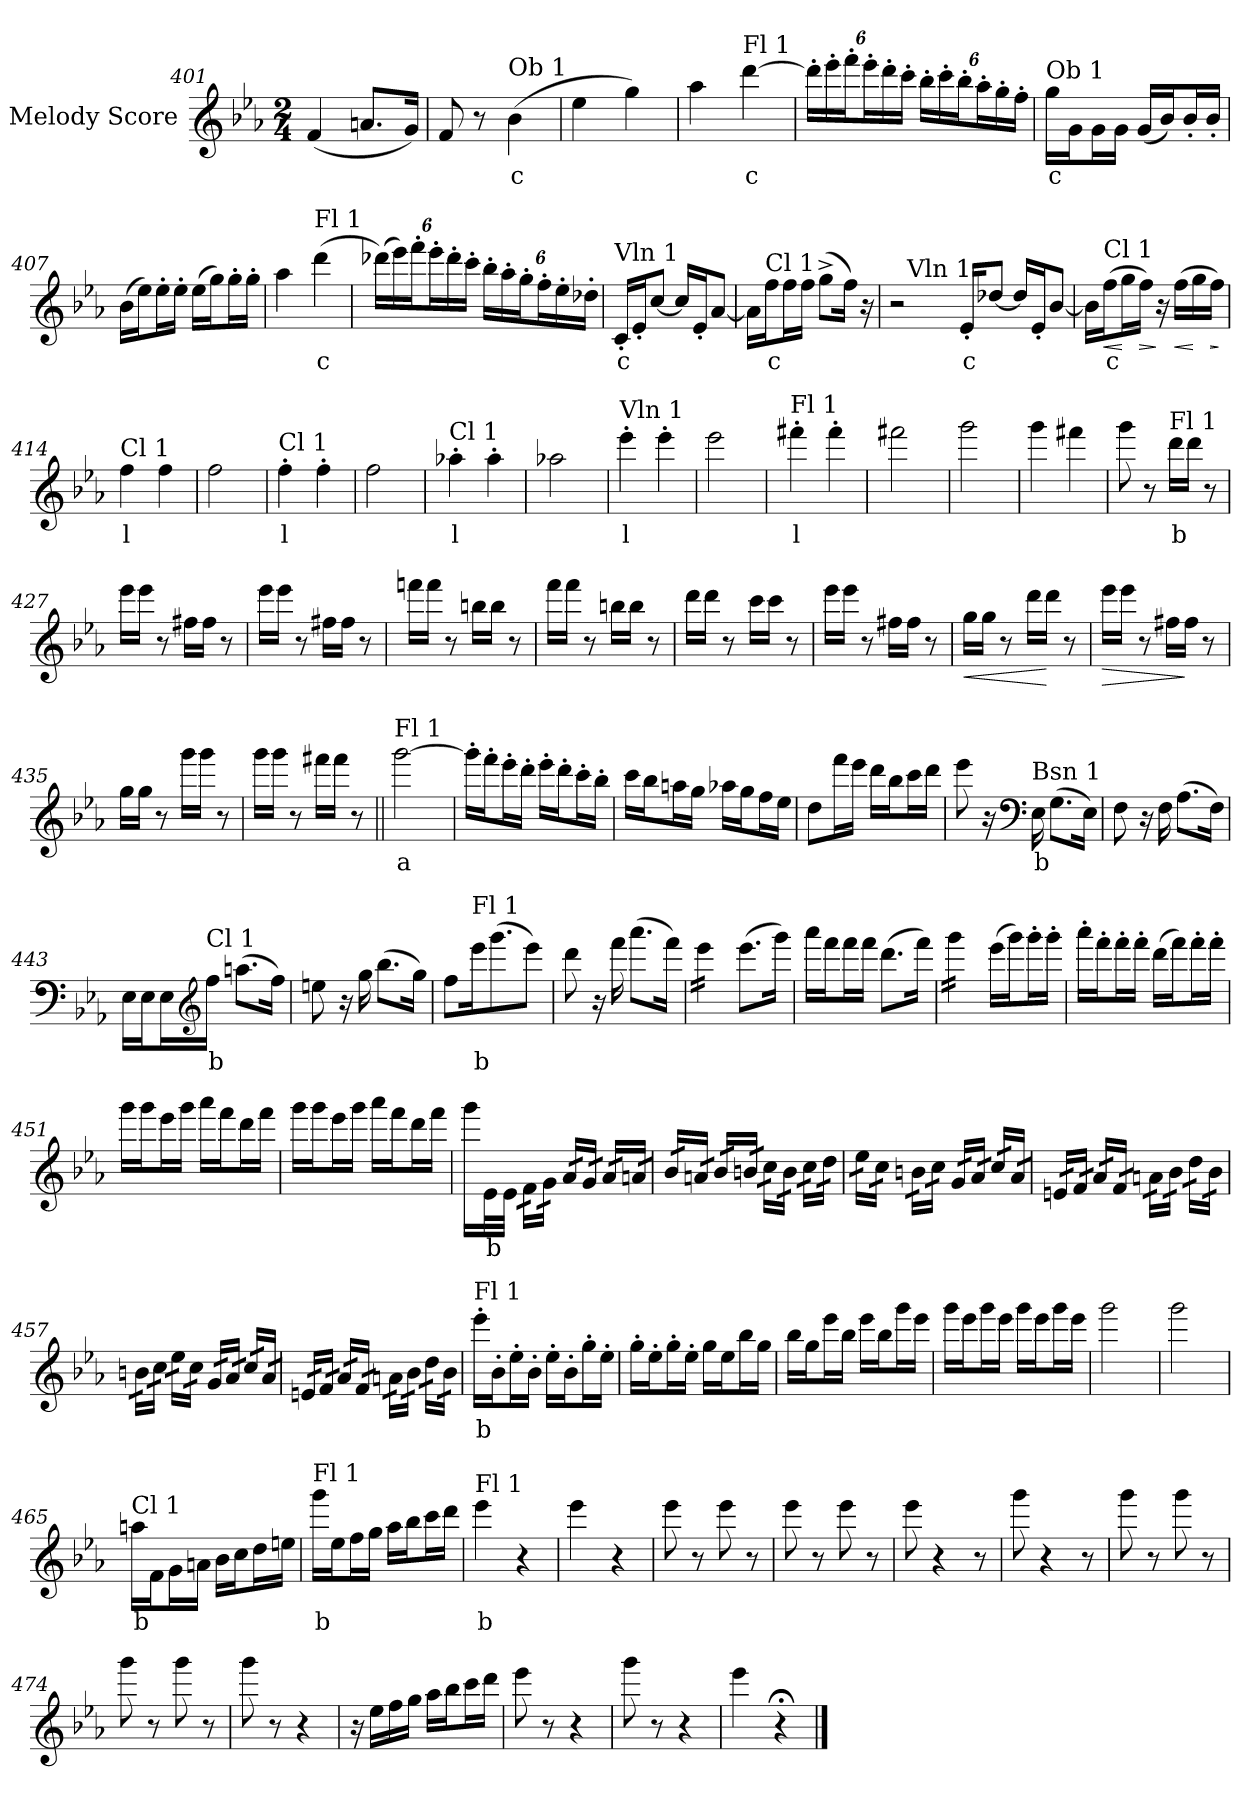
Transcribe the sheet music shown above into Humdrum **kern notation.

**kern	**text	**dynam
*part1	*part1	*part1
*staff1	*staff1	*staff1
*I"Melody Score	*	*
*clefG2	*	*
*k[b-e-a-]	*	*
*M2/4	*	*
=401	=401	=401
(4f/	.	.
8.a/L	.	.
16g/Jk)	.	.
=402	=402	=402
8f/	.	.
8r	.	.
!LO:TX:a:t=Ob 1	!	!
!	!LO:LY:b:color=#FF0000	!
(4b-\	c	.
=403	=403	=403
4ee-\	.	.
4gg\)	.	.
=404	=404	=404
4aa-\	.	.
!LO:TX:a:t=Fl 1	!	!
!	!LO:LY:b:color=#FF0000	!
[4ddd\	c	.
=405	=405	=405
*Xbrackettup	*	*
24ddd'\LL]	.	.
24eee-'\	.	.
24fff'\J	.	.
24eee-'\L	.	.
24ddd'\	.	.
24ccc'\JJ	.	.
24bb-'\LL	.	.
24ccc'\	.	.
24bb-'\J	.	.
24aa-'\L	.	.
24gg'\	.	.
24ff'\JJ	.	.
=406	=406	=406
!LO:TX:a:t=Ob 1	!	!
!	!LO:LY:b:color=#FF0000	!
16gg\LL	c	.
16g\J	.	.
16g\L	.	.
16g\JJ	.	.
(16g/LL	.	.
16b-/J)	.	.
16b-'/L	.	.
16b-'/JJ	.	.
=407	=407	=407
(16b-\LL	.	.
16ee-\J)	.	.
16ee-'\L	.	.
16ee-'\JJ	.	.
(16ee-\LL	.	.
16gg\J)	.	.
16gg'\L	.	.
16gg'\JJ	.	.
=408	=408	=408
4aa-\	.	.
!LO:TX:a:t=Fl 1	!	!
!	!LO:LY:b:color=#FF0000	!
(4ddd\	c	.
=409	=409	=409
(24ddd-X\LL)	.	.
24eee-\)	.	.
24fff'\J	.	.
24eee-'\L	.	.
24ddd-'\	.	.
24ccc'\JJ	.	.
24bb-'\LL	.	.
24aa-'\	.	.
24gg'\J	.	.
24ff'\L	.	.
24ee-'\	.	.
24dd-X'\JJ	.	.
=410	=410	=410
!LO:TX:a:t=Vln 1	!	!
!	!LO:LY:b:color=#FF0000	!
16c'/LL	c	.
16e-'/J	.	.
[8cc/J	.	.
16cc/LL]	.	.
16e-'/J	.	.
[8a-/J	.	.
=411	=411	=411
16a-\LL]	.	.
!LO:TX:a:t=Cl 1	!	!
!	!LO:LY:b:color=#FF0000	!
16ff\J	c	.
16ff\L	.	.
16ff\JJ	.	.
(8gg^\L	.	.
16ff\Jk)	.	.
16r	.	.
=412	=412	=412
*^	*	*
2r	16ryy	.	.
!	!LO:TX:a:t=Vln 1	!	!
.	2..ryy	.	.
!	!	!LO:LY:b:color=#FF0000	!
16e-'/KL	.	c	.
[8dd-X/J	.	.	.
16dd-/LL]	.	.	.
16e-'/J	.	.	.
[8b-/J	.	.	.
*v	*v	*	*
=413	=413	=413
16b-\LL]	.	.
!LO:TX:a:t=Cl 1	!	!
!	!LO:LY:b:color=#FF0000	!LO:HP:b
(16ff\J	c	<
16gg\L	.	[
!	!	!LO:HP:b
16ff\JJ)	.	>
16r	.	]
!	!	!LO:HP:b
(16ff\LL	.	<
16gg\	.	[
!	!	!LO:HP:b
16ff\JJ)	.	>
.	.	]
=414	=414	=414
!LO:TX:a:t=Cl 1	!	!
!	!LO:LY:b:color=#FF0000	!
4ff\	l	.
4ff\	.	.
=415	=415	=415
2ff\	.	.
=416	=416	=416
!LO:TX:a:t=Cl 1	!	!
!	!LO:LY:b:color=#FF0000	!
4ff'\	l	.
4ff'\	.	.
=417	=417	=417
2ff\	.	.
=418	=418	=418
!LO:TX:a:t=Cl 1	!	!
!	!LO:LY:b:color=#FF0000	!
4aa-X'\	l	.
4aa-'\	.	.
=419	=419	=419
2aa-X\	.	.
=420	=420	=420
!LO:TX:a:t=Vln 1	!	!
!	!LO:LY:b:color=#FF0000	!
4eee-'\	l	.
4eee-'\	.	.
=421	=421	=421
2eee-\	.	.
=422	=422	=422
!LO:TX:a:t=Fl 1	!	!
!	!LO:LY:b:color=#FF0000	!
4fff#X'\	l	.
4fff#'\	.	.
=423	=423	=423
2fff#X\	.	.
=424	=424	=424
2ggg\	.	.
=425	=425	=425
4ggg\	.	.
4fff#X\	.	.
=426	=426	=426
8ggg\	.	.
8r	.	.
!LO:TX:a:t=Fl 1	!	!
!	!LO:LY:b:color=#FF0000	!
16ddd\LL	b	.
16ddd\JJ	.	.
8r	.	.
=427	=427	=427
16eee-\LL	.	.
16eee-\JJ	.	.
8r	.	.
16ff#X\LL	.	.
16ff#\JJ	.	.
8r	.	.
=428	=428	=428
16eee-\LL	.	.
16eee-\JJ	.	.
8r	.	.
16ff#X\LL	.	.
16ff#\JJ	.	.
8r	.	.
=429	=429	=429
16fffn\LL	.	.
16fff\JJ	.	.
8r	.	.
16bbn\LL	.	.
16bb\JJ	.	.
8r	.	.
=430	=430	=430
16fff\LL	.	.
16fff\JJ	.	.
8r	.	.
16bbn\LL	.	.
16bb\JJ	.	.
8r	.	.
=431	=431	=431
16ddd\LL	.	.
16ddd\JJ	.	.
8r	.	.
16ccc\LL	.	.
16ccc\JJ	.	.
8r	.	.
=432	=432	=432
16eee-\LL	.	.
16eee-\JJ	.	.
8r	.	.
16ff#X\LL	.	.
16ff#\JJ	.	.
8r	.	.
=433	=433	=433
!	!	!LO:HP:b
16gg\LL	.	<
16gg\JJ	.	.
8r	.	.
16ddd\LL	.	.
16ddd\JJ	.	[
8r	.	.
=434	=434	=434
!	!	!LO:HP:b
16eee-\LL	.	>
16eee-\JJ	.	.
8r	.	.
16ff#X\LL	.	.
16ff#\JJ	.	]
8r	.	.
=435	=435	=435
16gg\LL	.	.
16gg\JJ	.	.
8r	.	.
16ggg\LL	.	.
16ggg\JJ	.	.
8r	.	.
=436	=436	=436
16ggg\LL	.	.
16ggg\JJ	.	.
8r	.	.
16fff#X\LL	.	.
16fff#\JJ	.	.
8r	.	.
=437||	=437||	=437||
*MM116	*	*
!LO:TX:a:t=Fl 1	!	!
!	!LO:LY:b:color=#FF0000	!
[2ggg\	a	.
=438	=438	=438
16ggg'\LL]	.	.
16fff'\J	.	.
16eee-'\L	.	.
16ddd'\JJ	.	.
16eee-'\LL	.	.
16ddd'\J	.	.
16ccc'\L	.	.
16bb-'\JJ	.	.
=439	=439	=439
16ccc\LL	.	.
16bb-\J	.	.
16aan\L	.	.
16gg\JJ	.	.
16aa-X\LL	.	.
16gg\J	.	.
16ff\L	.	.
16ee-\JJ	.	.
=440	=440	=440
8dd\L	.	.
16fff\L	.	.
16eee-\JJ	.	.
16ddd\LL	.	.
16bb-\J	.	.
16ccc\L	.	.
16ddd\JJ	.	.
=441	=441	=441
8eee-\	.	.
16r	.	.
*clefF4	*	*
!LO:TX:a:t=Bsn 1	!	!
!	!LO:LY:b:color=#FF0000	!
16E-\	b	.
(8.G\L	.	.
16E-\Jk)	.	.
=442	=442	=442
8F\	.	.
16r	.	.
16F\	.	.
(8.A-\L	.	.
16F\Jk)	.	.
=443	=443	=443
16E-\LL	.	.
16E-\J	.	.
16E-\L	.	.
*clefG2	*	*
!LO:TX:a:t=Cl 1	!	!
!	!LO:LY:b:color=#FF0000	!
16ff\JJ	b	.
(8.aa\L	.	.
16ff\Jk)	.	.
=444	=444	=444
8ee\	.	.
16r	.	.
16gg\	.	.
(8.bb-\L	.	.
16gg\Jk)	.	.
=445	=445	=445
8ff\L	.	.
!LO:TX:a:t=Fl 1	!	!
!	!LO:LY:b:color=#FF0000	!
16eee-\K	b	.
(8.ggg\J	.	.
8eee-\J)	.	.
=446	=446	=446
8ddd\	.	.
16r	.	.
16fff\	.	.
(8.aaa-\L	.	.
16fff\Jk)	.	.
=447	=447	=447
*tremolo	*	*
16eee-\LL	.	.
16eee-\	.	.
16eee-\	.	.
16eee-\JJ	.	.
*Xtremolo	*	*
(8.eee-\L	.	.
16ggg\Jk)	.	.
=448	=448	=448
16aaa-\LL	.	.
16fff\J	.	.
16fff\L	.	.
16fff\JJ	.	.
(8.ddd\L	.	.
16fff\Jk)	.	.
=449	=449	=449
*tremolo	*	*
16ggg\LL	.	.
16ggg\	.	.
16ggg\	.	.
16ggg\JJ	.	.
*Xtremolo	*	*
(16eee-\LL	.	.
16ggg\J)	.	.
16ggg'\L	.	.
16ggg'\JJ	.	.
=450	=450	=450
16aaa-'\LL	.	.
16fff'\J	.	.
16fff'\L	.	.
16fff'\JJ	.	.
(16ddd\LL	.	.
16fff\J)	.	.
16fff'\L	.	.
16fff'\JJ	.	.
=451	=451	=451
16ggg\LL	.	.
16ggg\J	.	.
16eee-\L	.	.
16ggg\JJ	.	.
16aaa-\LL	.	.
16fff\J	.	.
16ddd\L	.	.
16fff\JJ	.	.
=452	=452	=452
16ggg\LL	.	.
16ggg\J	.	.
16eee-\L	.	.
16ggg\JJ	.	.
16aaa-\LL	.	.
16fff\J	.	.
16ddd\L	.	.
16fff\JJ	.	.
=453	=453	=453
16ggg\LL	.	.
!LO:TX:a:t=Vln 1	!	!
!	!LO:LY:b:color=#FF0000	!
*tremolo	*	*
32e-\	b	.
32e-\JJJ	.	.
32f\LLL	.	.
32f\	.	.
32g\	.	.
32g\JJJ	.	.
32a-/LLL	.	.
32a-/	.	.
32g/	.	.
32g/JJJ	.	.
32a-/LLL	.	.
32a-/	.	.
32an/	.	.
32an/JJJ	.	.
=454	=454	=454
32b-/LLL	.	.
32b-/	.	.
32an/	.	.
32an/JJJ	.	.
32b-/LLL	.	.
32b-/	.	.
32bn/	.	.
32bn/JJJ	.	.
32cc\LLL	.	.
32cc\	.	.
32b\	.	.
32b\JJJ	.	.
32cc\LLL	.	.
32cc\	.	.
32dd\	.	.
32dd\JJJ	.	.
=455	=455	=455
32ee-\LLL	.	.
32ee-\	.	.
32cc\	.	.
32cc\JJJ	.	.
32bn\LLL	.	.
32bn\	.	.
32cc\	.	.
32cc\JJJ	.	.
32g/LLL	.	.
32g/	.	.
32a-/	.	.
32a-/JJJ	.	.
32cc/LLL	.	.
32cc/	.	.
32a-/	.	.
32a-/JJJ	.	.
=456	=456	=456
32en/LLL	.	.
32en/	.	.
32f/	.	.
32f/JJJ	.	.
32a-/LLL	.	.
32a-/	.	.
32f/	.	.
32f/JJJ	.	.
32an\LLL	.	.
32an\	.	.
32b-\	.	.
32b-\JJJ	.	.
32dd\LLL	.	.
32dd\	.	.
32b-\	.	.
32b-\JJJ	.	.
=457	=457	=457
32bn\LLL	.	.
32bn\	.	.
32cc\	.	.
32cc\JJJ	.	.
32ee-\LLL	.	.
32ee-\	.	.
32cc\	.	.
32cc\JJJ	.	.
32g/LLL	.	.
32g/	.	.
32a-/	.	.
32a-/JJJ	.	.
32cc/LLL	.	.
32cc/	.	.
32a-/	.	.
32a-/JJJ	.	.
=458	=458	=458
32en/LLL	.	.
32en/	.	.
32f/	.	.
32f/JJJ	.	.
32a-/LLL	.	.
32a-/	.	.
32f/	.	.
32f/JJJ	.	.
32an\LLL	.	.
32an\	.	.
32b-\	.	.
32b-\JJJ	.	.
32dd\LLL	.	.
32dd\	.	.
32b-\	.	.
32b-\JJJ	.	.
*Xtremolo	*	*
=459	=459	=459
!LO:TX:a:t=Fl 1	!	!
!	!LO:LY:b:color=#FF0000	!
16eee-'\LL	b	.
16b-'\J	.	.
16ee-'\L	.	.
16b-'\JJ	.	.
16ee-'\LL	.	.
16b-'\J	.	.
16gg'\L	.	.
16ee-'\JJ	.	.
=460	=460	=460
16gg'\LL	.	.
16ee-'\J	.	.
16gg'\L	.	.
16ee-'\JJ	.	.
16gg\LL	.	.
16ee-\J	.	.
16bb-\L	.	.
16gg\JJ	.	.
=461	=461	=461
16bb-\LL	.	.
16gg\J	.	.
16eee-\L	.	.
16bb-\JJ	.	.
16eee-\LL	.	.
16bb-\J	.	.
16ggg\L	.	.
16eee-\JJ	.	.
=462	=462	=462
16ggg\LL	.	.
16eee-\J	.	.
16ggg\L	.	.
16eee-\JJ	.	.
16ggg\LL	.	.
16eee-\J	.	.
16ggg\L	.	.
16eee-\JJ	.	.
=463	=463	=463
2ggg\	.	.
=464	=464	=464
2ggg\	.	.
=465	=465	=465
!LO:TX:a:t=Cl 1	!	!
!	!LO:LY:b:color=#FF0000	!
16aa\LL	b	.
16f\J	.	.
16g\L	.	.
16a\JJ	.	.
16b-\LL	.	.
16cc\J	.	.
16dd\L	.	.
16ee\JJ	.	.
=466	=466	=466
!LO:TX:a:t=Fl 1	!	!
!	!LO:LY:b:color=#FF0000	!
16ggg\LL	b	.
16ee-\J	.	.
16ff\L	.	.
16gg\JJ	.	.
16aa-\LL	.	.
16bb-\J	.	.
16ccc\L	.	.
16ddd\JJ	.	.
=467	=467	=467
!LO:TX:a:t=Fl 1	!	!
!	!LO:LY:b:color=#FF0000	!
4eee-\	b	.
4r	.	.
=468	=468	=468
4eee-\	.	.
4r	.	.
=469	=469	=469
8eee-\	.	.
8r	.	.
8eee-\	.	.
8r	.	.
=470	=470	=470
8eee-\	.	.
8r	.	.
8eee-\	.	.
8r	.	.
=471	=471	=471
8eee-\	.	.
4r	.	.
8r	.	.
=472	=472	=472
8ggg\	.	.
4r	.	.
8r	.	.
=473	=473	=473
8ggg\	.	.
8r	.	.
8ggg\	.	.
8r	.	.
=474	=474	=474
8ggg\	.	.
8r	.	.
8ggg\	.	.
8r	.	.
=475	=475	=475
8ggg\	.	.
8r	.	.
4r	.	.
=476	=476	=476
16r	.	.
16ee-\LL	.	.
16ff\	.	.
16gg\JJ	.	.
16aa-\LL	.	.
16bb-\J	.	.
16ccc\L	.	.
16ddd\JJ	.	.
=477	=477	=477
8eee-\	.	.
8r	.	.
4r	.	.
=478	=478	=478
8ggg\	.	.
8r	.	.
4r	.	.
=479	=479	=479
4eee-\	.	.
4r;<	.	.
==	==	==
*-	*-	*-
